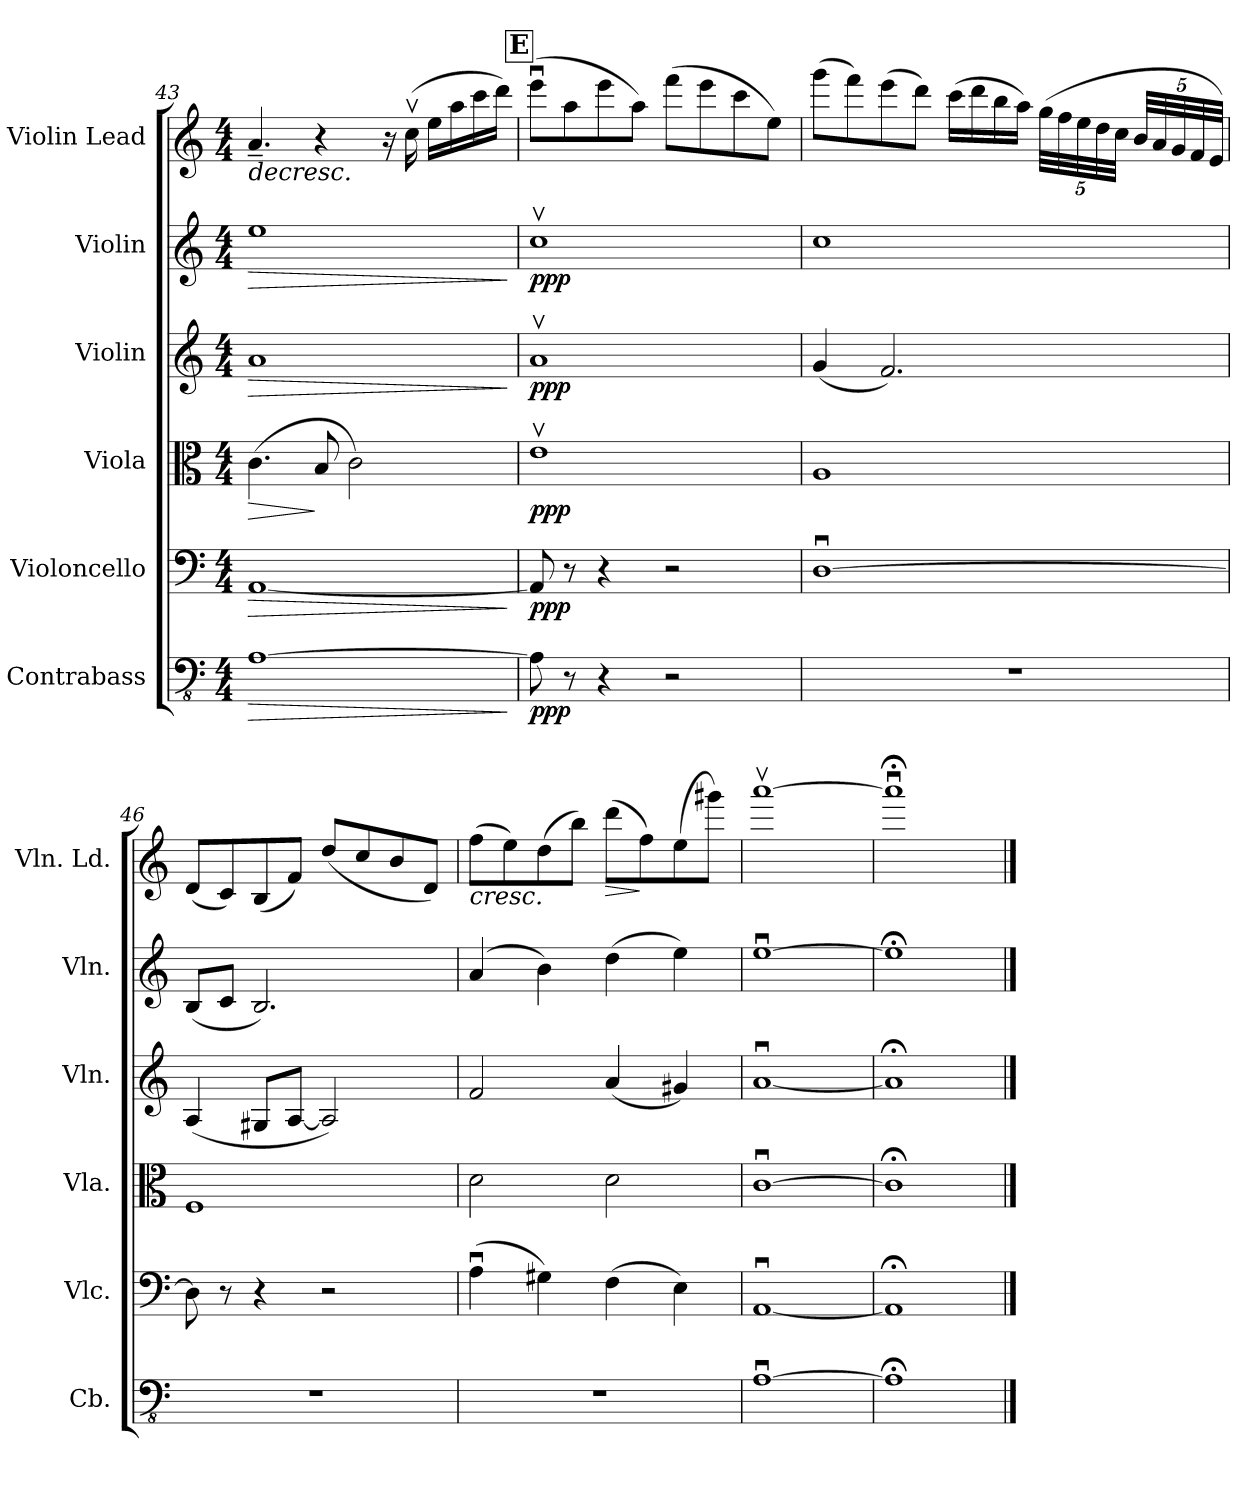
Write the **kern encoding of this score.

**kern	**dynam	**kern	**dynam	**kern	**dynam	**kern	**dynam	**kern	**dynam	**kern	**dynam
*part6	*part6	*part5	*part5	*part4	*part4	*part3	*part3	*part2	*part2	*part1	*part1
*staff6	*staff6	*staff5	*staff5	*staff4	*staff4	*staff3	*staff3	*staff2	*staff2	*staff1	*staff1
*I"Contrabass	*	*I"Violoncello	*	*I"Viola	*	*I"Violin	*	*I"Violin	*	*I"Violin Lead	*
*I'Cb.	*	*I'Vlc.	*	*I'Vla.	*	*I'Vln.	*	*I'Vln.	*	*I'Vln. Ld.	*
*clefFv4	*	*clefF4	*	*clefC3	*	*clefG2	*	*clefG2	*	*clefG2	*
*ITrd7c12	*	*	*	*	*	*	*	*	*	*	*
*k[]	*	*k[]	*	*k[]	*	*k[]	*	*k[]	*	*k[]	*
*M4/4	*	*M4/4	*	*M4/4	*	*M4/4	*	*M4/4	*	*M4/4	*
=43	=43	=43	=43	=43	=43	=43	=43	=43	=43	=43	=43
!	!LO:HP:b	!	!LO:HP:b	!	!LO:HP:b	!	!LO:HP:b	!	!LO:HP:b	!	!LO:HP:b
[1AAA	>	[1AA	>	(4.c	>	1a	>	1ee	>	4.a~	>
.	.	.	.	8B	]	.	.	.	.	4r	.
.	.	.	.	2c)	.	.	.	.	.	.	.
.	.	.	.	.	.	.	.	.	.	16r	.
.	.	.	.	.	.	.	.	.	.	(16ccv	.
.	.	.	.	.	.	.	.	.	.	16eeLL	.
.	.	.	.	.	.	.	.	.	.	16aa	.
.	.	.	.	.	.	.	.	.	.	16ccc	.
.	.	.	.	.	.	.	.	.	.	16dddJJ)	.
.	]	.	]	.	.	.	]	.	]	.	.
!!LO:REH:place=s1:a:t=E
=44	=44	=44	=44	=44	=44	=44	=44	=44	=44	=44	=44
!	!LO:DY:b	!	!LO:DY:b	!	!LO:DY:b	!	!LO:DY:b	!	!LO:DY:b	!	!
8AAA]	ppp	8AA]	ppp	1ev	ppp	1av	ppp	1ccv	ppp	(8eeeuL	.
8r	.	8r	.	.	.	.	.	.	.	8aa	.
4r	.	4r	.	.	.	.	.	.	.	8eee	.
.	.	.	.	.	.	.	.	.	.	8aaJ)	.
2r	.	2r	.	.	.	.	.	.	.	(8fffL	.
.	.	.	.	.	.	.	.	.	.	8eee	.
.	.	.	.	.	.	.	.	.	.	8ccc	.
.	.	.	.	.	.	.	.	.	.	8eeJ)	.
=45	=45	=45	=45	=45	=45	=45	=45	=45	=45	=45	=45
1r	.	[1Du	.	1A	.	(4g	.	1cc	.	(8gggL	.
.	.	.	.	.	.	.	.	.	.	8fff)	.
.	.	.	.	.	.	2.f)	.	.	.	(8eee	.
.	.	.	.	.	.	.	.	.	.	8dddJ)	.
.	.	.	.	.	.	.	.	.	.	(16cccLL	.
.	.	.	.	.	.	.	.	.	.	16ddd	.
.	.	.	.	.	.	.	.	.	.	16bb	.
.	.	.	.	.	.	.	.	.	.	16aaJJ)	.
.	.	.	.	.	.	.	.	.	.	(40ggLLL	.
.	.	.	.	.	.	.	.	.	.	40ff	.
.	.	.	.	.	.	.	.	.	.	40ee	.
.	.	.	.	.	.	.	.	.	.	40dd	.
.	.	.	.	.	.	.	.	.	.	40ccJJJ	.
.	.	.	.	.	.	.	.	.	.	40bLLL	.
.	.	.	.	.	.	.	.	.	.	40a	.
.	.	.	.	.	.	.	.	.	.	40g	.
.	.	.	.	.	.	.	.	.	.	40f	.
.	.	.	.	.	.	.	.	.	.	40eJJJ)	.
=46	=46	=46	=46	=46	=46	=46	=46	=46	=46	=46	=46
1r	.	8D]	.	1F	.	(4A	.	(8BL	.	(8dL	.
.	.	8r	.	.	.	.	.	8cJ	.	8c)	.
.	.	4r	.	.	.	8G#XL	.	2.B)	.	(8B	.
.	.	.	.	.	.	[8AJ	.	.	.	8fJ)	.
.	.	2r	.	.	.	2A])	.	.	.	(8ddL	.
.	.	.	.	.	.	.	.	.	.	8cc	.
.	.	.	.	.	.	.	.	.	.	8b	.
.	.	.	.	.	.	.	.	.	.	8dJ)	.
=47	=47	=47	=47	=47	=47	=47	=47	=47	=47	=47	=47
!	!	!	!	!	!	!	!	!	!	!	!LO:HP:b
1r	.	(4Au	.	2d	.	2f	.	(4a	.	(8ffL	<
.	.	.	.	.	.	.	.	.	.	8ee)	.
.	.	4G#X)	.	.	.	.	.	4b)	.	(8dd	.
.	.	.	.	.	.	.	.	.	.	8bbJ)	.
!	!	!	!	!	!	!	!	!	!	!	!LO:HP:n=1:b
.	.	(4F	.	2d	.	(4a	.	(4dd	.	(8dddL	] >
.	.	.	.	.	.	.	.	.	.	8ff)	]
.	.	4E)	.	.	.	4g#X)	.	4ee)	.	(8ee	.
.	.	.	.	.	.	.	.	.	.	8ggg#XJ)	[
=48	=48	=48	=48	=48	=48	=48	=48	=48	=48	=48	=48
[1AAAu	.	[1AAu	.	[1cu	.	[1au	.	[1eeu	.	[1aaav	.
=49	=49	=49	=49	=49	=49	=49	=49	=49	=49	=49	=49
1AAA;]	.	1AA;]	.	1c;]	.	1a;]	.	1ee;]	.	1aaa;u]	.
==	==	==	==	==	==	==	==	==	==	==	==
*-	*-	*-	*-	*-	*-	*-	*-	*-	*-	*-	*-
